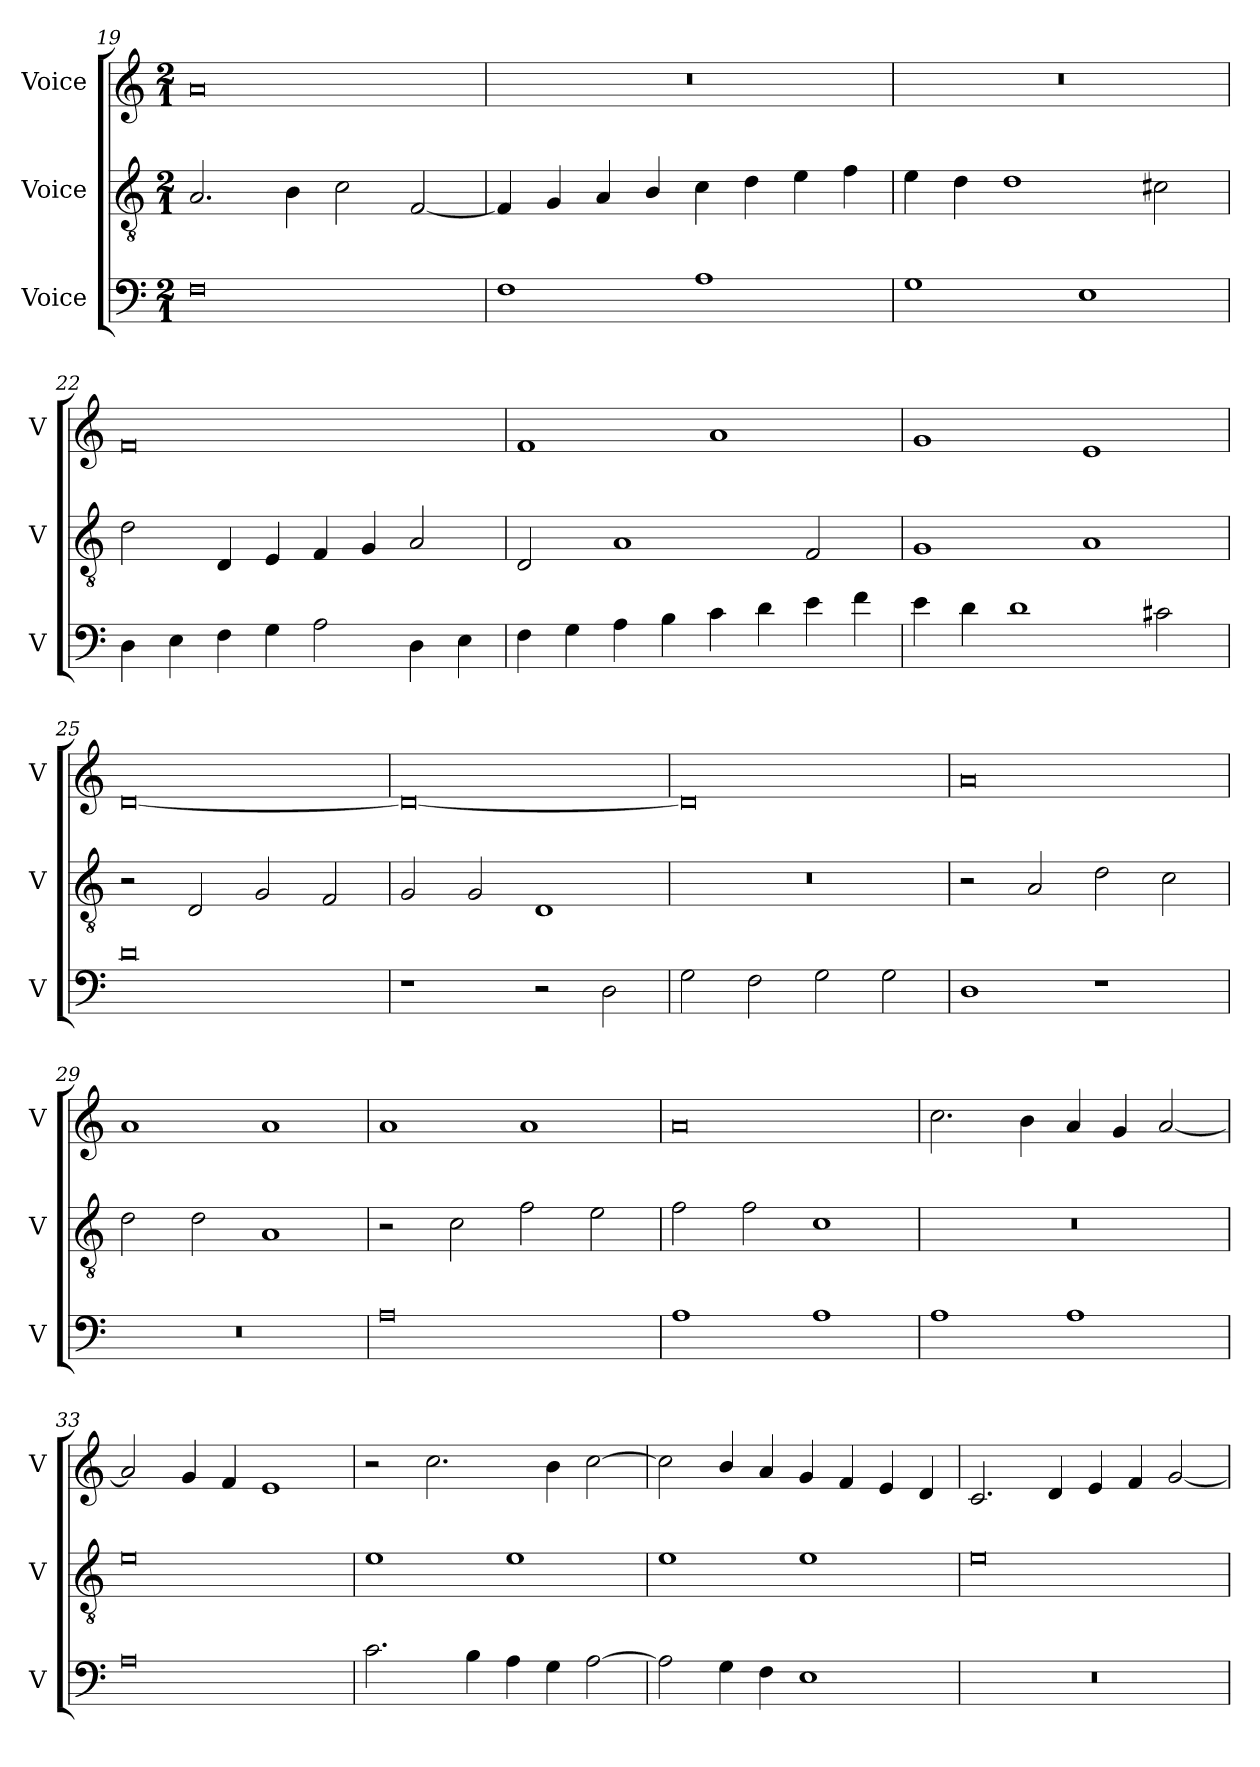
**kern	**kern	**kern
*part3	*part2	*part1
*staff3	*staff2	*staff1
*I"Voice	*I"Voice	*I"Voice
*I'V	*I'V	*I'V
*clefF4	*clefGv2	*clefG2
*k[]	*k[]	*k[]
*M2/1	*M2/1	*M2/1
=19	=19	=19
0F	2.A/	0a
.	4B\	.
.	2c\	.
.	[2F/	.
!!LO:LB:g=z
=20	=20	=20
1F	4F/]	0r
.	4G/	.
.	4A/	.
.	4B/	.
1A	4c\	.
.	4d\	.
.	4e\	.
.	4f\	.
=21	=21	=21
1G	4e\	0r
.	4d\	.
.	1d	.
1E	.	.
.	2c#X\	.
=22	=22	=22
4D\	2d\	0f
4E\	.	.
4F\	4D/	.
4G\	4E/	.
2A\	4F/	.
.	4G/	.
4D\	2A/	.
4E\	.	.
!!LO:LB:g=z
=23	=23	=23
4F\	2D/	1f
4G\	.	.
4A\	1A	.
4B\	.	.
4c\	.	1a
4d\	.	.
4e\	2F/	.
4f\	.	.
=24	=24	=24
4e\	1G	1g
4d\	.	.
1d	.	.
.	1A	1e
2c#X\	.	.
=25	=25	=25
0d	2r	[0d
.	2D/	.
.	2G/	.
.	2F/	.
!!LO:LB:g=z
=26	=26	=26
1r	2G/	0d_
.	2G/	.
2r	1D	.
2D\	.	.
=27	=27	=27
2G\	0r	0d]
2F\	.	.
2G\	.	.
2G\	.	.
=28	=28	=28
1D	2r	0a
.	2A/	.
1r	2d\	.
.	2c\	.
=29	=29	=29
0r	2d\	1a
.	2d\	.
.	1A	1a
!!LO:LB:g=z
=30	=30	=30
0A	2r	1a
.	2c\	.
.	2f\	1a
.	2e\	.
=31	=31	=31
1A	2f\	0a
.	2f\	.
1A	1c	.
=32	=32	=32
1A	0r	2.cc\
.	.	4b\
1A	.	4a/
.	.	4g/
.	.	[2a/
=33	=33	=33
0A	0e	2a/]
.	.	4g/
.	.	4f/
.	.	1e
!!LO:PB:g=z
=34	=34	=34
2.c\	1e	2r
.	.	2.cc\
4B\	.	.
4A\	1e	.
4G\	.	4b\
[2A\	.	[2cc\
=35	=35	=35
2A\]	1e	2cc\]
4G\	.	4b/
4F\	.	4a/
1E	1e	4g/
.	.	4f/
.	.	4e/
.	.	4d/
=36	=36	=36
0r	0e	2.c/
.	.	4d/
.	.	4e/
.	.	4f/
.	.	[2g/
=	=	=
*-	*-	*-
